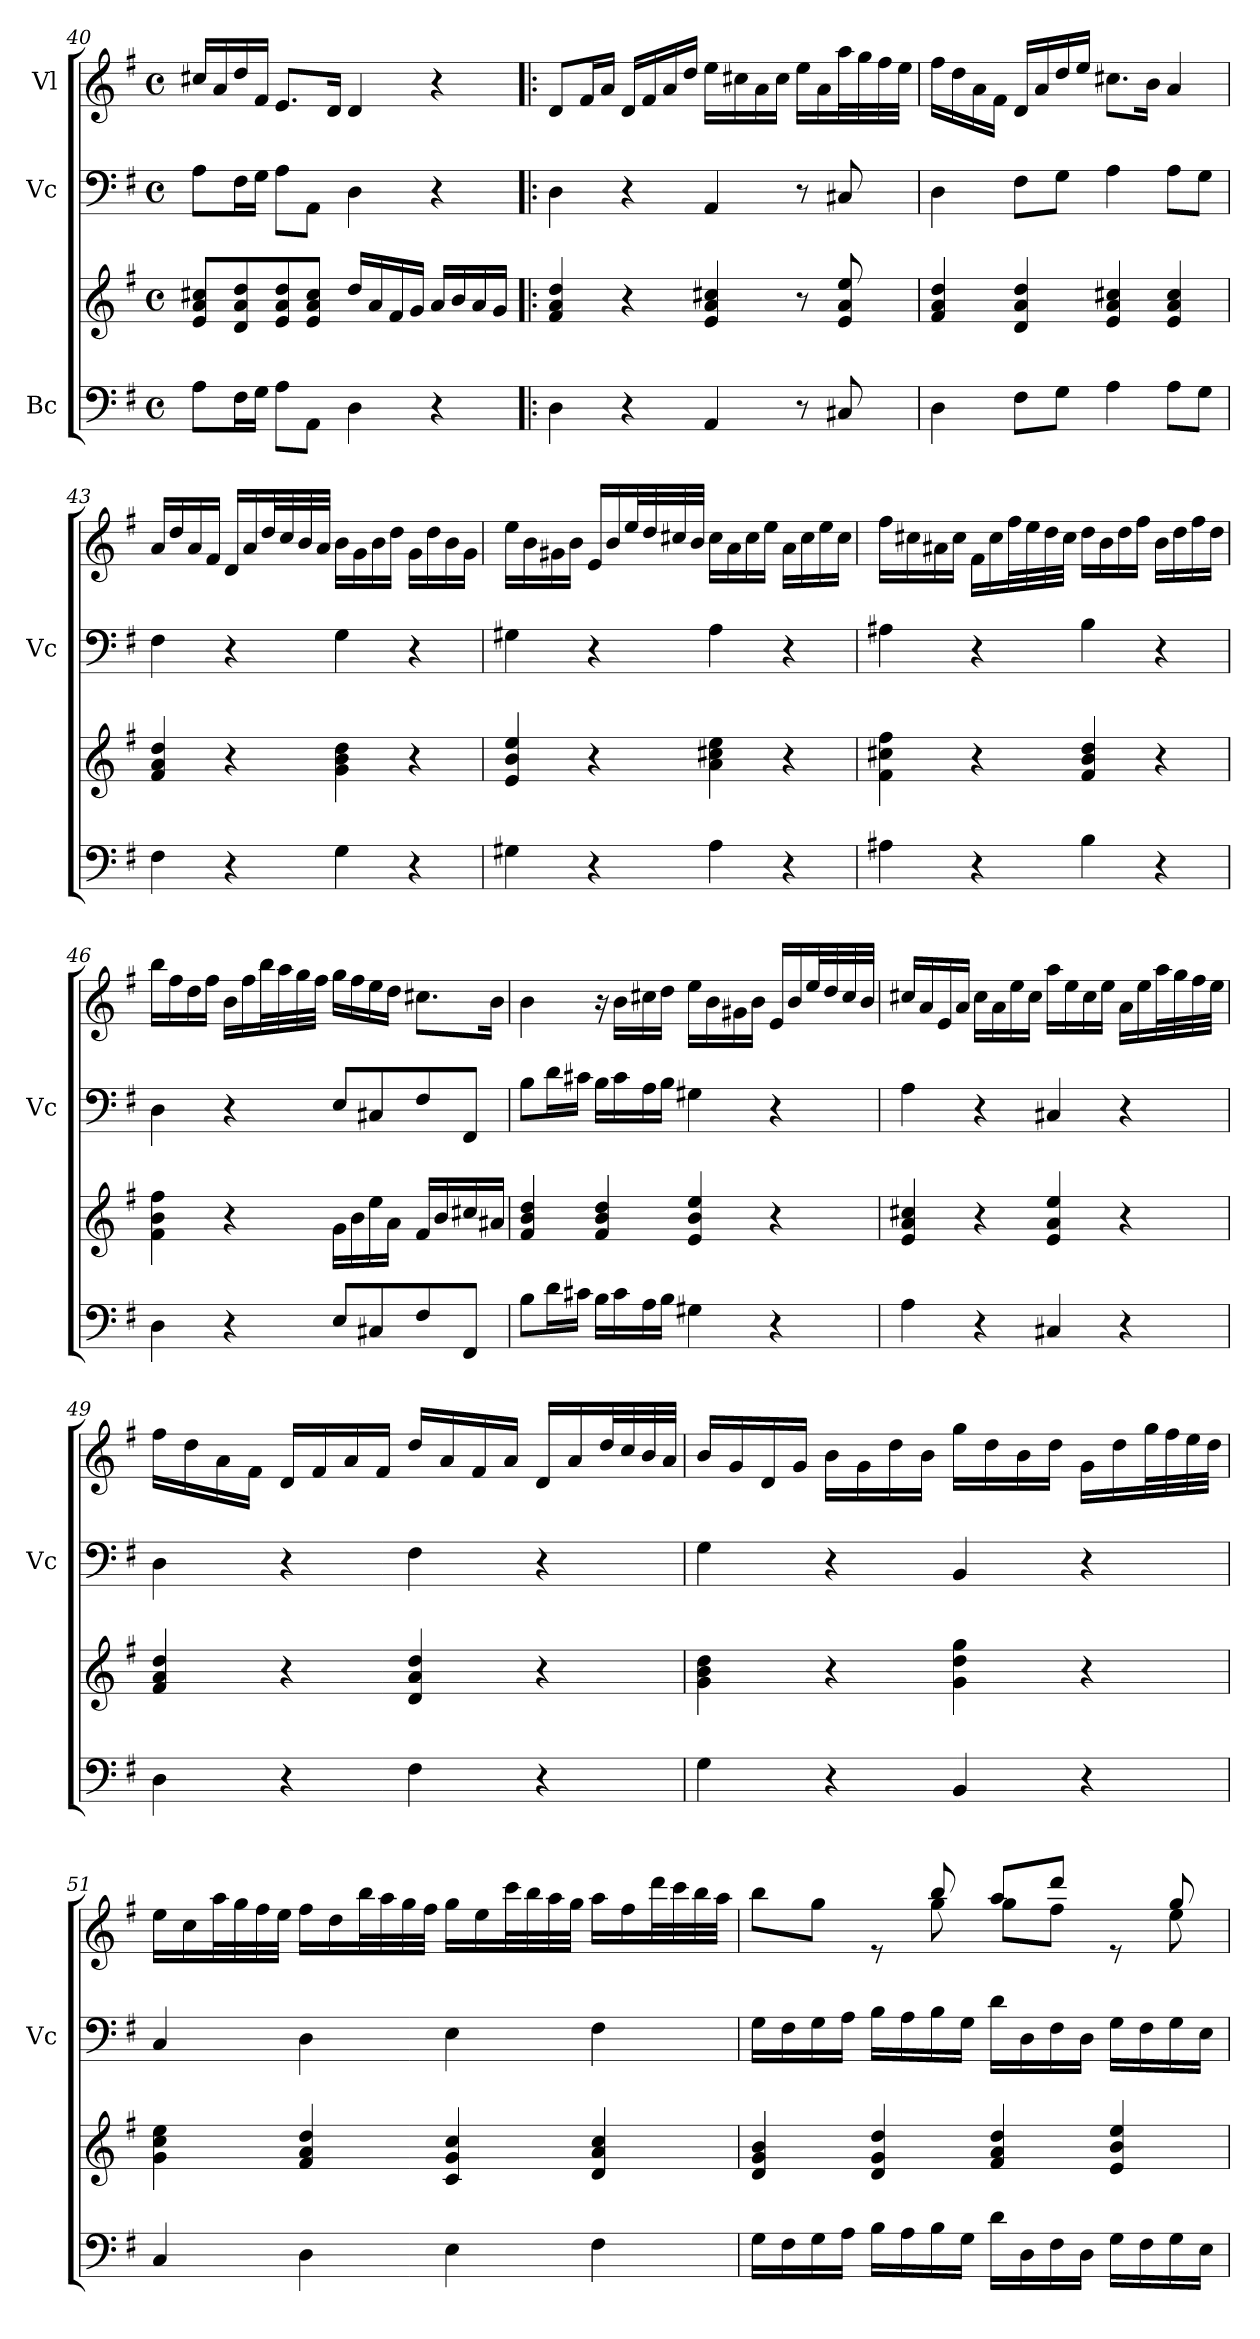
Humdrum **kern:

**kern	**kern	**kern	**kern
*part3	*part3	*part2	*part1
*staff4	*staff3	*staff2	*staff1
*I"Bc	*	*I"Vc	*I"Vl
*	*	*I'Vc	*
*clefF4	*clefG2	*clefF4	*clefG2
*k[f#]	*k[f#]	*k[f#]	*k[f#]
*M4/4	*M4/4	*M4/4	*M4/4
*met(c)	*met(c)	*met(c)	*met(c)
=40	=40	=40	=40
8A\L	8e/ 8a/ 8cc#X/L	8A\L	16cc#X/LL
.	.	.	16a/
16F#\L	8d/ 8a/ 8dd/	16F#\L	16dd/
16G\JJ	.	16G\JJ	16f#/JJ
8A\L	8e/ 8a/ 8dd/	8A\L	8.e/L
8AA\J	8e/ 8a/ 8cc#/J	8AA\J	.
.	.	.	16d/Jk
4D\	16dd/LL	4D\	4d/
.	16a/	.	.
.	16f#/	.	.
.	16g/JJ	.	.
4r	16a/LL	4r	4r
.	16b/	.	.
.	16a/	.	.
.	16g/JJ	.	.
!!LO:LB:g=z
=41!|:	=41!|:	=41!|:	=41!|:
4D\	4f#/ 4a/ 4dd/	4D\	8d/L
.	.	.	16f#/L
.	.	.	16a/JJ
4r	4r	4r	16d/LL
.	.	.	16f#/
.	.	.	16a/
.	.	.	16dd/JJ
4AA/	4e/ 4a/ 4cc#X/	4AA/	16ee\LL
.	.	.	16cc#X\
.	.	.	16a\
.	.	.	16cc#\JJ
8r	8r	8r	16ee\LL
.	.	.	16a\
8C#X/	8e/ 8a/ 8ee/	8C#X/	32aa\L
.	.	.	32gg\
.	.	.	32ff#\
.	.	.	32ee\JJJ
=42	=42	=42	=42
4D\	4f#/ 4a/ 4dd/	4D\	16ff#\LL
.	.	.	16dd\
.	.	.	16a\
.	.	.	16f#\JJ
8F#\L	4d/ 4a/ 4dd/	8F#\L	16d/LL
.	.	.	16a/
8G\J	.	8G\J	16dd/
.	.	.	16ee/JJ
4A\	4e/ 4a/ 4cc#X/	4A\	8.cc#X\L
.	.	.	16b\Jk
8A\L	4e/ 4a/ 4cc#/	8A\L	4a/
8G\J	.	8G\J	.
=43	=43	=43	=43
4F#\	4f#/ 4a/ 4dd/	4F#\	16a/LL
.	.	.	16dd/
.	.	.	16a/
.	.	.	16f#/JJ
4r	4r	4r	16d/LL
.	.	.	16a/
.	.	.	32dd/L
.	.	.	32cc/
.	.	.	32b/
.	.	.	32a/JJJ
4G\	4g\ 4b\ 4dd\	4G\	16b\LL
.	.	.	16g\
.	.	.	16b\
.	.	.	16dd\JJ
4r	4r	4r	16g\LL
.	.	.	16dd\
.	.	.	16b\
.	.	.	16g\JJ
!!LO:PB:g=z
=44	=44	=44	=44
4G#X\	4e/ 4b/ 4ee/	4G#X\	16ee\LL
.	.	.	16b\
.	.	.	16g#X\
.	.	.	16b\JJ
4r	4r	4r	16e/LL
.	.	.	16b/
.	.	.	32ee/L
.	.	.	32dd/
.	.	.	32cc#X/
.	.	.	32b/JJJ
4A\	4a\ 4cc#X\ 4ee\	4A\	16cc#\LL
.	.	.	16a\
.	.	.	16cc#\
.	.	.	16ee\JJ
4r	4r	4r	16a\LL
.	.	.	16cc#\
.	.	.	16ee\
.	.	.	16cc#\JJ
=45	=45	=45	=45
4A#X\	4f#\ 4cc#X\ 4ff#\	4A#X\	16ff#\LL
.	.	.	16cc#X\
.	.	.	16a#X\
.	.	.	16cc#\JJ
4r	4r	4r	16f#\LL
.	.	.	16cc#\
.	.	.	32ff#\L
.	.	.	32ee\
.	.	.	32dd\
.	.	.	32cc#\JJJ
4B\	4f#/ 4b/ 4dd/	4B\	16dd\LL
.	.	.	16b\
.	.	.	16dd\
.	.	.	16ff#\JJ
4r	4r	4r	16b\LL
.	.	.	16dd\
.	.	.	16ff#\
.	.	.	16dd\JJ
=46	=46	=46	=46
4D\	4f#\ 4b\ 4ff#\	4D\	16bb\LL
.	.	.	16ff#\
.	.	.	16dd\
.	.	.	16ff#\JJ
4r	4r	4r	16b\LL
.	.	.	16ff#\
.	.	.	32bb\L
.	.	.	32aa\
.	.	.	32gg\
.	.	.	32ff#\JJJ
8E/L	16g\LL	8E/L	16gg\LL
.	16b\	.	16ff#\
8C#X/	16ee\	8C#X/	16ee\
.	16a\JJ	.	16dd\JJ
8F#/	16f#/LL	8F#/	8.cc#X\L
.	16b/	.	.
8FF#/J	16cc#X/	8FF#/J	.
.	16a#X/JJ	.	16b\Jk
!!LO:LB:g=z
=47	=47	=47	=47
8B\L	4f#/ 4b/ 4dd/	8B\L	4b\
16d\L	.	16d\L	.
16c#X\JJ	.	16c#X\JJ	.
16B\LL	4f#/ 4b/ 4dd/	16B\LL	16r
16c#\	.	16c#\	16b\LL
16A\	.	16A\	16cc#X\
16B\JJ	.	16B\JJ	16dd\JJ
4G#X\	4e/ 4b/ 4ee/	4G#X\	16ee\LL
.	.	.	16b\
.	.	.	16g#X\
.	.	.	16b\JJ
4r	4r	4r	16e/LL
.	.	.	16b/
.	.	.	32ee/L
.	.	.	32dd/
.	.	.	32cc#/
.	.	.	32b/JJJ
=48	=48	=48	=48
4A\	4e/ 4a/ 4cc#X/	4A\	16cc#X/LL
.	.	.	16a/
.	.	.	16e/
.	.	.	16a/JJ
4r	4r	4r	16cc#\LL
.	.	.	16a\
.	.	.	16ee\
.	.	.	16cc#\JJ
4C#X/	4e/ 4a/ 4ee/	4C#X/	16aa\LL
.	.	.	16ee\
.	.	.	16cc#\
.	.	.	16ee\JJ
4r	4r	4r	16a\LL
.	.	.	16ee\
.	.	.	32aa\L
.	.	.	32gg\
.	.	.	32ff#\
.	.	.	32ee\JJJ
=49	=49	=49	=49
4D\	4f#/ 4a/ 4dd/	4D\	16ff#\LL
.	.	.	16dd\
.	.	.	16a\
.	.	.	16f#\JJ
4r	4r	4r	16d/LL
.	.	.	16f#/
.	.	.	16a/
.	.	.	16f#/JJ
4F#\	4d/ 4a/ 4dd/	4F#\	16dd/LL
.	.	.	16a/
.	.	.	16f#/
.	.	.	16a/JJ
4r	4r	4r	16d/LL
.	.	.	16a/
.	.	.	32dd/L
.	.	.	32cc/
.	.	.	32b/
.	.	.	32a/JJJ
!!LO:LB:g=z
=50	=50	=50	=50
4G\	4g\ 4b\ 4dd\	4G\	16b/LL
.	.	.	16g/
.	.	.	16d/
.	.	.	16g/JJ
4r	4r	4r	16b\LL
.	.	.	16g\
.	.	.	16dd\
.	.	.	16b\JJ
4BB/	4g\ 4dd\ 4gg\	4BB/	16gg\LL
.	.	.	16dd\
.	.	.	16b\
.	.	.	16dd\JJ
4r	4r	4r	16g\LL
.	.	.	16dd\
.	.	.	32gg\L
.	.	.	32ff#\
.	.	.	32ee\
.	.	.	32dd\JJJ
=51	=51	=51	=51
4C/	4g\ 4cc\ 4ee\	4C/	16ee\LL
.	.	.	16cc\
.	.	.	32aa\L
.	.	.	32gg\
.	.	.	32ff#\
.	.	.	32ee\JJJ
4D\	4f#/ 4a/ 4dd/	4D\	16ff#\LL
.	.	.	16dd\
.	.	.	32bb\L
.	.	.	32aa\
.	.	.	32gg\
.	.	.	32ff#\JJJ
4E\	4c/ 4g/ 4cc/	4E\	16gg\LL
.	.	.	16ee\
.	.	.	32ccc\L
.	.	.	32bb\
.	.	.	32aa\
.	.	.	32gg\JJJ
4F#\	4d/ 4a/ 4cc/	4F#\	16aa\LL
.	.	.	16ff#\
.	.	.	32ddd\L
.	.	.	32ccc\
.	.	.	32bb\
.	.	.	32aa\JJJ
=52	=52	=52	=52
*	*	*	*^
16G\LL	4d/ 4g/ 4b/	16G\LL	8bb\L	4.ryy
16F#\	.	16F#\	.	.
16G\	.	16G\	8gg\J	.
16A\JJ	.	16A\JJ	.	.
16B\LL	4d/ 4g/ 4dd/	16B\LL	8re	.
16A\	.	16A\	.	.
16B\	.	16B\	8bb/	8gg\
16G\JJ	.	16G\JJ	.	.
16d\LL	4f#/ 4a/ 4dd/	16d\LL	8aa/L	8gg\L
16D\	.	16D\	.	.
16F#\	.	16F#\	8ddd/J	8ff#\J
16D\JJ	.	16D\JJ	.	.
16G\LL	4e/ 4b/ 4ee/	16G\LL	8re	8ryy
16F#\	.	16F#\	.	.
16G\	.	16G\	8gg/	8ee\
16E\JJ	.	16E\JJ	.	.
*	*	*	*v	*v
=	=	=	=
*-	*-	*-	*-
